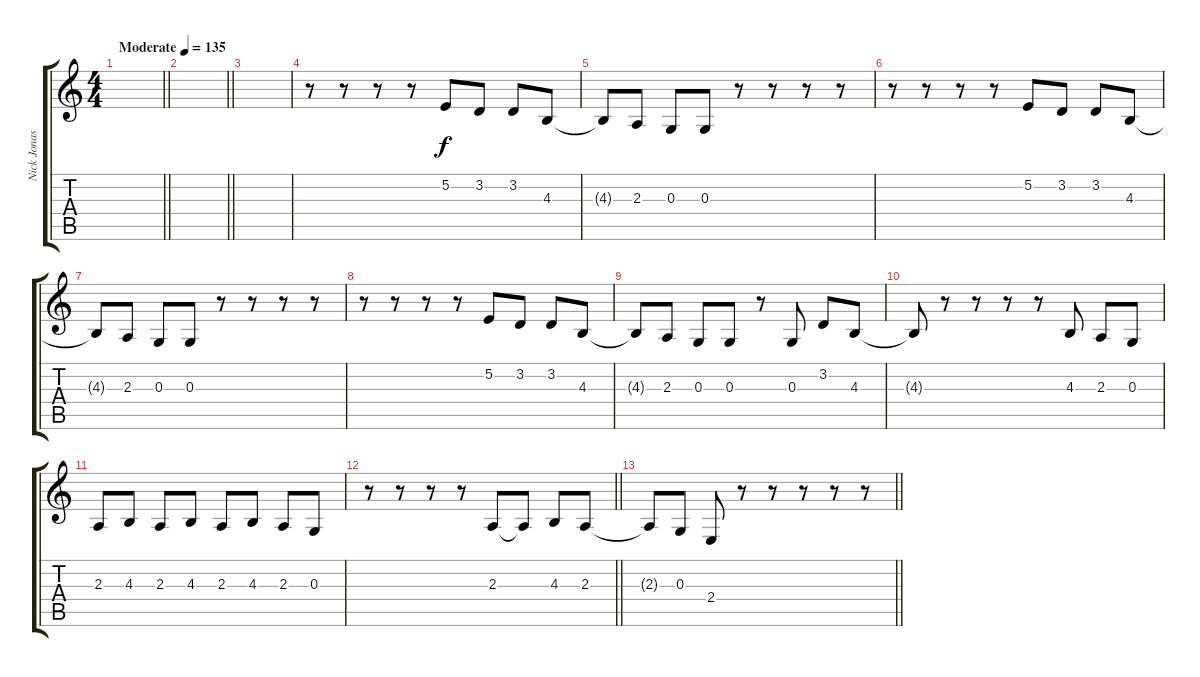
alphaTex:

\track ("Nick Jonas Vocals" "Nick Jonas") {instrument oboe}
\staff {score tabs}
\tuning (E4 B3 G3 D3 A2 E2) {hide}
\ts (4 4)
\tempo (135 "Moderate")
\clef g2
\barLineRight lightlight
\ks c
|
\barLineRight lightlight
|
|
r.8 r.8 r.8 r.8 5.2.8 3.2.8 3.2.8 4.3.8 |
4.3{t}.8 2.3.8 0.3.8 0.3.8 r.8 r.8 r.8 r.8 |
r.8 r.8 r.8 r.8 5.2.8 3.2.8 3.2.8 4.3.8 |
4.3{t}.8 2.3.8 0.3.8 0.3.8 r.8 r.8 r.8 r.8 |
r.8 r.8 r.8 r.8 5.2.8 3.2.8 3.2.8 4.3.8 |
4.3{t}.8 2.3.8 0.3.8 0.3.8 r.8 0.3.8 3.2.8 4.3.8 |
4.3{t}.8 r.8 r.8 r.8 r.8 4.3.8 2.3.8 0.3.8 |
2.3.8 4.3.8 2.3.8 4.3.8 2.3.8 4.3.8 2.3.8 0.3.8 |
\barLineRight lightlight
r.8 r.8 r.8 r.8 2.3.8 2.3{t}.8 4.3.8 2.3.8 |
\barLineRight lightlight
2.3{t}.8 0.3.8 2.4.8 r.8 r.8 r.8 r.8 r.8
